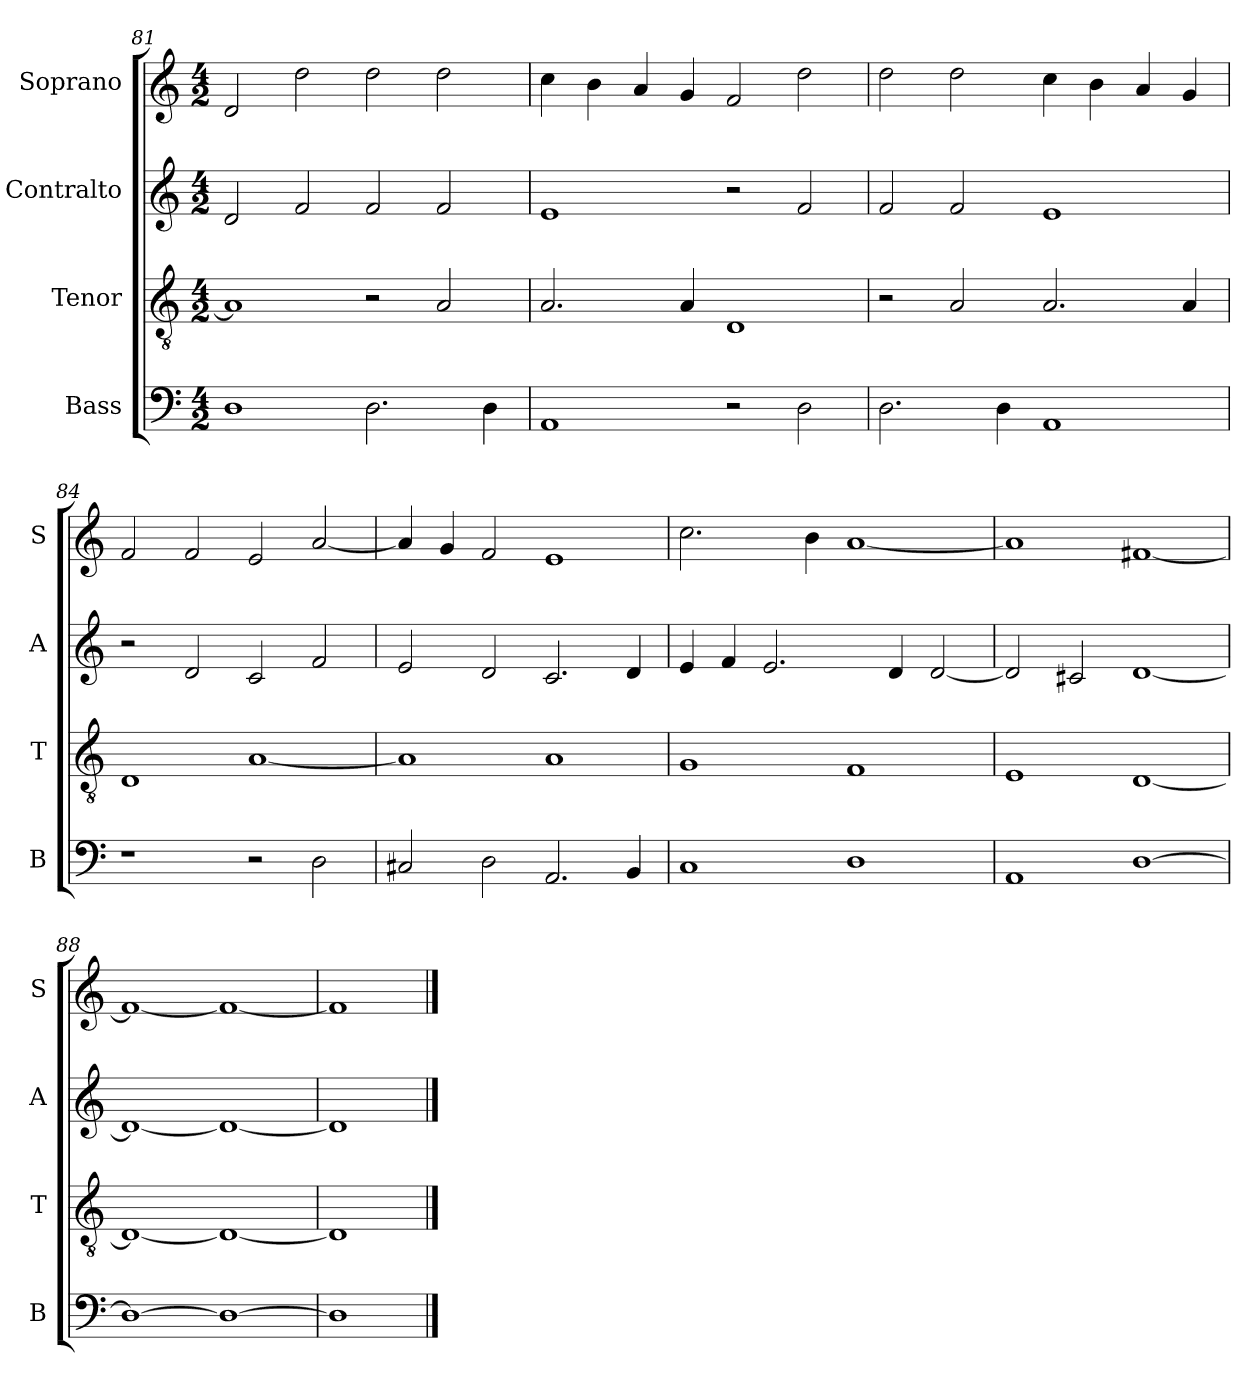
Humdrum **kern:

**kern	**kern	**kern	**kern
*part4	*part3	*part2	*part1
*staff4	*staff3	*staff2	*staff1
*I"Bass	*I"Tenor	*I"Contralto	*I"Soprano
*I'B	*I'T	*I'A	*I'S
*clefF4	*clefGv2	*clefG2	*clefG2
*k[]	*k[]	*k[]	*k[]
*D:dor	*D:dor	*D:dor	*D:dor
*M4/2	*M4/2	*M4/2	*M4/2
=81	=81	=81	=81
1D	1A]	2d	2d
.	.	2f	2dd
2.D	2r	2f	2dd
.	2A	2f	2dd
4D	.	.	.
=82	=82	=82	=82
1AA	2.A	1e	4cc
.	.	.	4b
.	.	.	4a
.	4A	.	4g
2r	1D	2r	2f
2D	.	2f	2dd
=83	=83	=83	=83
2.D	2r	2f	2dd
.	2A	2f	2dd
4D	.	.	.
1AA	2.A	1e	4cc
.	.	.	4b
.	.	.	4a
.	4A	.	4g
=84	=84	=84	=84
1r	1D	2r	2f
.	.	2d	2f
2r	[1A	2c	2e
2D	.	2f	[2a
=85	=85	=85	=85
2C#X	1A]	2e	4a]
.	.	.	4g
2D	.	2d	2f
2.AA	1A	2.c	1e
4BB	.	4d	.
=86	=86	=86	=86
1C	1G	4e	2.cc
.	.	4f	.
.	.	2.e	.
.	.	.	4b
1D	1F	.	[1a
.	.	4d	.
.	.	[2d	.
=87	=87	=87	=87
1AA	1E	2d]	1a]
.	.	2c#X	.
[1D	[1D	[1d	[1f#X
=88	=88	=88	=88
1D_	1D_	1d_	1f#_
1D_	1D_	1d_	1f#_
=89	=89	=89	=89
1D]	1D]	1d]	1f#]
==	==	==	==
*-	*-	*-	*-
